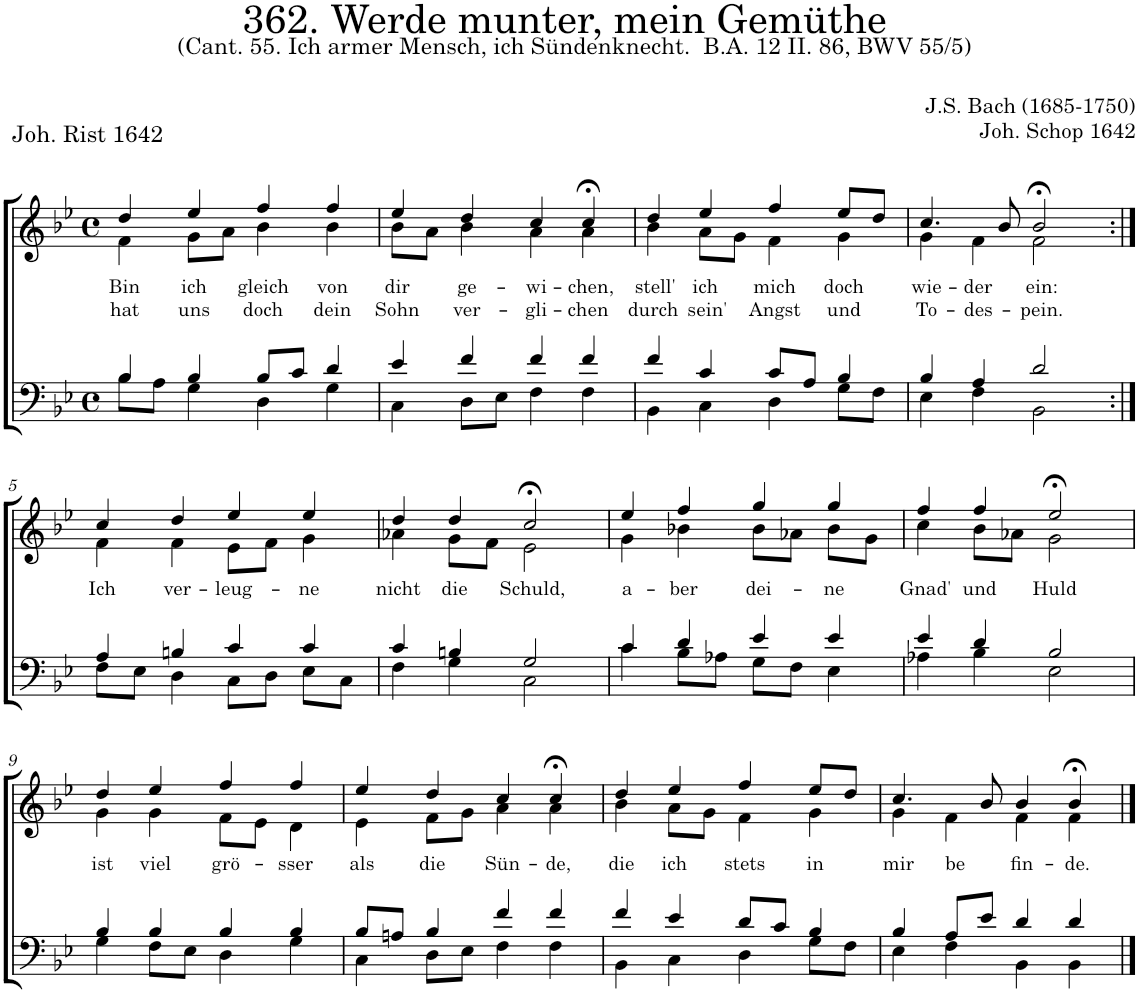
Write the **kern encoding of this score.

**kern	**kern	**text	**text
*part2	*part1	*part1	*part1
*staff2	*staff1	*staff1	*staff1
*I"Tenor/Bass	*I"Soprano/Alto	*	*
*clefF4	*clefG2	*	*
*k[b-e-]	*k[b-e-]	*	*
*M4/4	*M4/4	*	*
*met(c)	*met(c)	*	*
=1	=1	=1	=1
*^	*	*	*
!	!	!	!LO:LY:b	!LO:LY:b
*	*	*^	*	*
4B-/	8B-\L	4dd/	4f\	Bin	hat
.	8A\J	.	.	.	.
!	!	!	!	!LO:LY:b	!LO:LY:b
4B-/	4G\	4ee-/	8g\L	ich	uns
.	.	.	8a\J	.	.
!	!	!	!	!LO:LY:b	!LO:LY:b
8B-/L	4D\	4ff/	4b-\	gleich	doch
8c/J	.	.	.	.	.
!	!	!	!	!LO:LY:b	!LO:LY:b
4d/	4G\	4ff/	4b-\	von	dein
=2	=2	=2	=2	=2	=2
!	!	!	!	!LO:LY:b	!LO:LY:b
4e-/	4C\	4ee-/	8b-\L	dir	Sohn
.	.	.	8a\J	.	.
!	!	!	!	!LO:LY:b	!LO:LY:b
4f/	8D\L	4dd/	4b-\	ge-	ver-
.	8E-\J	.	.	.	.
!	!	!	!	!LO:LY:b	!LO:LY:b
4f/	4F\	4cc/	4a\	-wi-	-gli-
!	!	!	!	!LO:LY:b	!LO:LY:b
4f/	4F\	4cc;<,/	4a\	-chen,	-chen
=3	=3	=3	=3	=3	=3
!	!	!	!	!LO:LY:b	!LO:LY:b
4f/	4BB-\	4dd/	4b-\	stell'	durch
!	!	!	!	!LO:LY:b	!LO:LY:b
4c/	4C\	4ee-/	8a\L	ich	sein'
.	.	.	8g\J	.	.
!	!	!	!	!LO:LY:b	!LO:LY:b
8c/L	4D\	4ff/	4f\	mich	Angst
8A/J	.	.	.	.	.
!	!	!	!	!LO:LY:b	!LO:LY:b
4B-/	8G\L	8ee-/L	4g\	doch	und
.	8F\J	8dd/J	.	.	.
=4	=4	=4	=4	=4	=4
!	!	!	!	!LO:LY:b	!LO:LY:b
4B-/	4E-\	4.cc/	4g\	wie-	To-
!	!	!	!	!LO:LY:b	!LO:LY:b
4A/	4F\	.	4f\	der	des-
.	.	8b-/	.	.	.
!	!	!	!	!LO:LY:b	!
!	!	!	!	!	!LO:LY:b
2d/	2BB-\	2b-;<,/	2f\	.	-pein.
!!LO:LB:g=z	!!
=5:|!	=5:|!	=5:|!	=5:|!	=5:|!	=5:|!
!	!	!	!	!LO:LY:b	!
4A/	8F\L	4cc/	4f\	Ich	.
.	8E-\J	.	.	.	.
!	!	!	!	!LO:LY:b	!
4Bn/	4D\	4dd/	4f\	ver-	.
!	!	!	!	!LO:LY:b	!
4c/	8C\L	4ee-/	8e-\L	-leug-	.
.	8D\J	.	8f\J	.	.
!	!	!	!	!LO:LY:b	!
4c/	8E-\L	4ee-/	4g\	-ne	.
.	8C\J	.	.	.	.
=6	=6	=6	=6	=6	=6
!	!	!	!	!LO:LY:b	!
4c/	4F\	4dd/	4a-X\	nicht	.
!	!	!	!	!LO:LY:b	!
4Bn/	4G\	4dd/	8g\L	die	.
.	.	.	8f\J	.	.
!	!	!	!	!LO:LY:b	!
2G/	2C\	2cc;<,/	2e-\	Schuld,	.
=7	=7	=7	=7	=7	=7
!	!	!	!	!LO:LY:b	!
4c/	4c\	4ee-/	4g\	a-	.
!	!	!	!	!LO:LY:b	!
4d/	8B-\L	4ff/	4b-X\	-ber	.
.	8A-X\J	.	.	.	.
!	!	!	!	!LO:LY:b	!
4e-/	8G\L	4gg/	8b-\L	dei-	.
.	8F\J	.	8a-X\J	.	.
!	!	!	!	!LO:LY:b	!
4e-/	4E-\	4gg/	8b-\L	-ne	.
.	.	.	8g\J	.	.
=8	=8	=8	=8	=8	=8
!	!	!	!	!LO:LY:b	!
4e-/	4A-X\	4ff/	4cc\	Gnad'	.
!	!	!	!	!LO:LY:b	!
4d/	4B-\	4ff/	8b-\L	und	.
.	.	.	8a-X\J	.	.
!	!	!	!	!LO:LY:b	!
2B-/	2E-\	2ee-;<,/	2g\	Huld	.
!!LO:LB:g=z	!!
=9	=9	=9	=9	=9	=9
!	!	!	!	!LO:LY:b	!
4B-/	4G\	4dd/	4g\	ist	.
!	!	!	!	!LO:LY:b	!
4B-/	8F\L	4ee-/	4g\	viel	.
.	8E-\J	.	.	.	.
!	!	!	!	!LO:LY:b	!
4B-/	4D\	4ff/	8f\L	grö-	.
.	.	.	8e-\J	.	.
!	!	!	!	!LO:LY:b	!
4B-/	4G\	4ff/	4d\	-sser	.
=10	=10	=10	=10	=10	=10
!	!	!	!	!LO:LY:b	!
8B-/L	4C\	4ee-/	4e-\	als	.
8An/J	.	.	.	.	.
!	!	!	!	!LO:LY:b	!
4B-/	8D\L	4dd/	8f\L	die	.
.	8E-\J	.	8g\J	.	.
!	!	!	!	!LO:LY:b	!
4f/	4F\	4cc/	4a\	Sün-	.
!	!	!	!	!LO:LY:b	!
4f/	4F\	4cc;<,/	4a\	-de,	.
=11	=11	=11	=11	=11	=11
!	!	!	!	!LO:LY:b	!
4f/	4BB-\	4dd/	4b-\	die	.
!	!	!	!	!LO:LY:b	!
4e-/	4C\	4ee-/	8a\L	ich	.
.	.	.	8g\J	.	.
!	!	!	!	!LO:LY:b	!
8d/L	4D\	4ff/	4f\	stets	.
8c/J	.	.	.	.	.
!	!	!	!	!LO:LY:b	!
4B-/	8G\L	8ee-/L	4g\	in	.
.	8F\J	8dd/J	.	.	.
=12	=12	=12	=12	=12	=12
!	!	!	!	!LO:LY:b	!
4B-/	4E-\	4.cc/	4g\	mir	.
!	!	!	!	!LO:LY:b	!
8A/L	4F\	.	4f\	be-	.
8e-/J	.	8b-/	.	.	.
!	!	!	!	!LO:LY:b	!
4d/	4BB-\	4b-/	4f\	-fin-	.
!	!	!	!	!LO:LY:b	!
4d/	4BB-\	4b-;</	4f\	-de.	.
*v	*v	*	*	*	*
*	*v	*v	*	*
==	==	==	==
*-	*-	*-	*-
